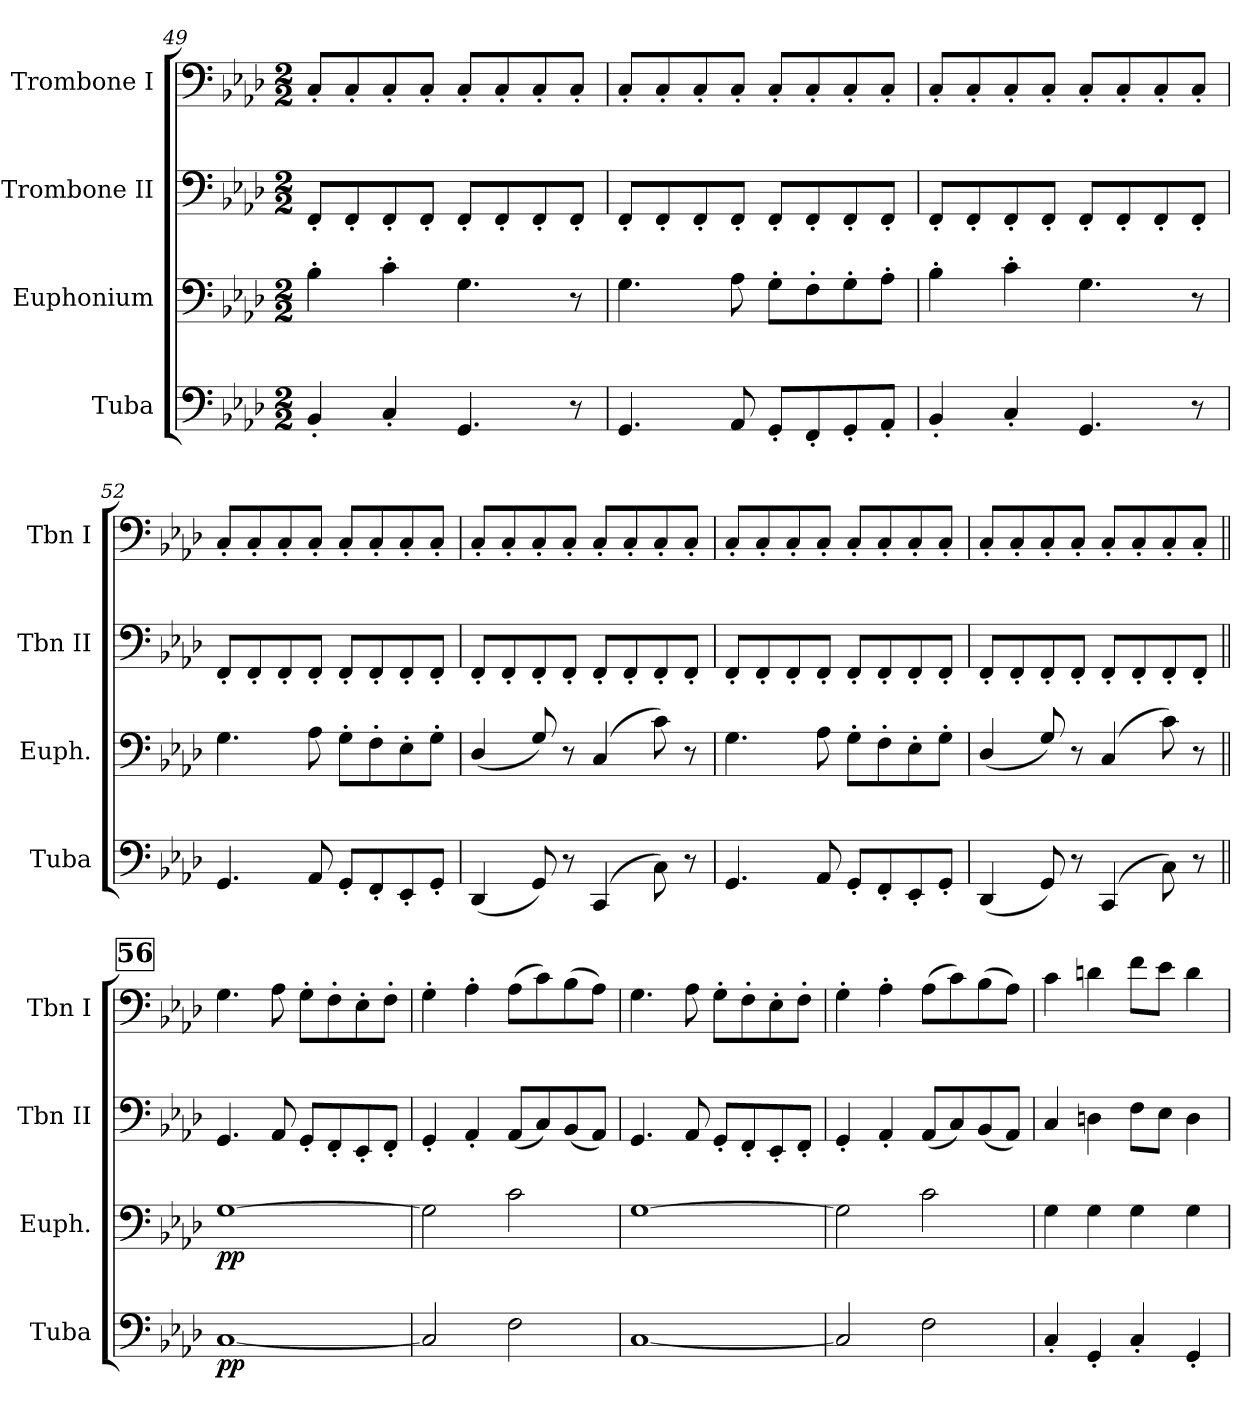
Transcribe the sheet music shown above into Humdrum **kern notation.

**kern	**dynam	**kern	**dynam	**kern	**kern
*part4	*part4	*part3	*part3	*part2	*part1
*staff4	*staff4	*staff3	*staff3	*staff2	*staff1
*I"Tuba	*	*I"Euphonium	*	*I"Trombone II	*I"Trombone I
*I'Tuba	*	*I'Euph.	*	*I'Tbn II	*I'Tbn I
*clefF4	*	*clefF4	*	*clefF4	*clefF4
*k[b-e-a-d-]	*	*k[b-e-a-d-]	*	*k[b-e-a-d-]	*k[b-e-a-d-]
*A-:	*	*A-:	*	*A-:	*A-:
*M2/2	*	*M2/2	*	*M2/2	*M2/2
=49	=49	=49	=49	=49	=49
4BB-'/	.	4B-'\	.	8FF'/L	8C'/L
.	.	.	.	8FF'/	8C'/
4C'/	.	4c'\	.	8FF'/	8C'/
.	.	.	.	8FF'/J	8C'/J
4.GG/	.	4.G\	.	8FF'/L	8C'/L
.	.	.	.	8FF'/	8C'/
.	.	.	.	8FF'/	8C'/
8r	.	8r	.	8FF'/J	8C'/J
=50	=50	=50	=50	=50	=50
4.GG/	.	4.G\	.	8FF'/L	8C'/L
.	.	.	.	8FF'/	8C'/
.	.	.	.	8FF'/	8C'/
8AA-/	.	8A-\	.	8FF'/J	8C'/J
8GG'/L	.	8G'\L	.	8FF'/L	8C'/L
8FF'/	.	8F'\	.	8FF'/	8C'/
8GG'/	.	8G'\	.	8FF'/	8C'/
8AA-'/J	.	8A-'\J	.	8FF'/J	8C'/J
=51	=51	=51	=51	=51	=51
4BB-'/	.	4B-'\	.	8FF'/L	8C'/L
.	.	.	.	8FF'/	8C'/
4C'/	.	4c'\	.	8FF'/	8C'/
.	.	.	.	8FF'/J	8C'/J
4.GG/	.	4.G\	.	8FF'/L	8C'/L
.	.	.	.	8FF'/	8C'/
.	.	.	.	8FF'/	8C'/
8r	.	8r	.	8FF'/J	8C'/J
!!LO:LB:g=z
=52	=52	=52	=52	=52	=52
4.GG/	.	4.G\	.	8FF'/L	8C'/L
.	.	.	.	8FF'/	8C'/
.	.	.	.	8FF'/	8C'/
8AA-/	.	8A-\	.	8FF'/J	8C'/J
8GG'/L	.	8G'\L	.	8FF'/L	8C'/L
8FF'/	.	8F'\	.	8FF'/	8C'/
8EE-'/	.	8E-'\	.	8FF'/	8C'/
8GG'/J	.	8G'\J	.	8FF'/J	8C'/J
=53	=53	=53	=53	=53	=53
(4DD-/	.	(4D-/	.	8FF'/L	8C'/L
.	.	.	.	8FF'/	8C'/
8GG/)	.	8G/)	.	8FF'/	8C'/
8r	.	8r	.	8FF'/J	8C'/J
(4CC/	.	(4C/	.	8FF'/L	8C'/L
.	.	.	.	8FF'/	8C'/
8C\)	.	8c\)	.	8FF'/	8C'/
8r	.	8r	.	8FF'/J	8C'/J
=54	=54	=54	=54	=54	=54
4.GG/	.	4.G\	.	8FF'/L	8C'/L
.	.	.	.	8FF'/	8C'/
.	.	.	.	8FF'/	8C'/
8AA-/	.	8A-\	.	8FF'/J	8C'/J
8GG'/L	.	8G'\L	.	8FF'/L	8C'/L
8FF'/	.	8F'\	.	8FF'/	8C'/
8EE-'/	.	8E-'\	.	8FF'/	8C'/
8GG'/J	.	8G'\J	.	8FF'/J	8C'/J
=55	=55	=55	=55	=55	=55
(4DD-/	.	(4D-/	.	8FF'/L	8C'/L
.	.	.	.	8FF'/	8C'/
8GG/)	.	8G/)	.	8FF'/	8C'/
8r	.	8r	.	8FF'/J	8C'/J
(4CC/	.	(4C/	.	8FF'/L	8C'/L
.	.	.	.	8FF'/	8C'/
8C\)	.	8c\)	.	8FF'/	8C'/
8r	.	8r	.	8FF'/J	8C'/J
!!LO:LB:g=z
!!LO:REH:place=s1:a:t=56
=56||	=56||	=56||	=56||	=56||	=56||
!	!LO:DY:b	!	!LO:DY:b	!	!
[1C	pp	[1G	pp	4.GG/	4.G\
.	.	.	.	8AA-/	8A-\
.	.	.	.	8GG'/L	8G'\L
.	.	.	.	8FF'/	8F'\
.	.	.	.	8EE-'/	8E-'\
.	.	.	.	8FF'/J	8F'\J
=57	=57	=57	=57	=57	=57
2C/]	.	2G\]	.	4GG'/	4G'\
.	.	.	.	4AA-'/	4A-'\
2F\	.	2c\	.	(8AA-/L	(8A-\L
.	.	.	.	8C/)	8c\)
.	.	.	.	(8BB-/	(8B-\
.	.	.	.	8AA-/J)	8A-\J)
=58	=58	=58	=58	=58	=58
[1C	.	[1G	.	4.GG/	4.G\
.	.	.	.	8AA-/	8A-\
.	.	.	.	8GG'/L	8G'\L
.	.	.	.	8FF'/	8F'\
.	.	.	.	8EE-'/	8E-'\
.	.	.	.	8FF'/J	8F'\J
=59	=59	=59	=59	=59	=59
2C/]	.	2G\]	.	4GG'/	4G'\
.	.	.	.	4AA-'/	4A-'\
2F\	.	2c\	.	(8AA-/L	(8A-\L
.	.	.	.	8C/)	8c\)
.	.	.	.	(8BB-/	(8B-\
.	.	.	.	8AA-/J)	8A-\J)
=60	=60	=60	=60	=60	=60
4C'/	.	4G\	.	4C/	4c\
4GG'/	.	4G\	.	4Dn\	4dn\
4C'/	.	4G\	.	8F\L	8f\L
.	.	.	.	8E-\J	8e-\J
4GG'/	.	4G\	.	4D\	4d\
=	=	=	=	=	=
*-	*-	*-	*-	*-	*-
